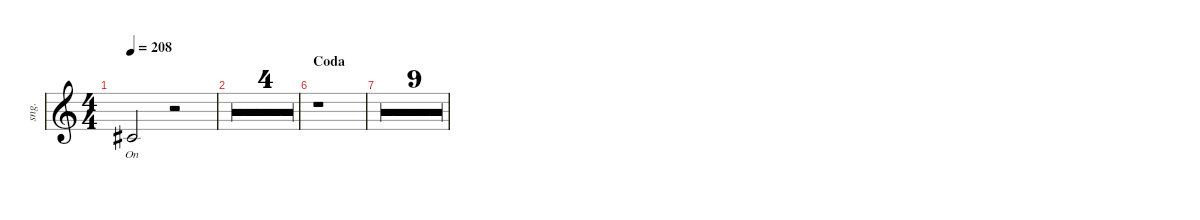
\defaultSystemsLayout 4
\hideDynamics
\bracketExtendMode nobrackets
\otherSystemsTrackNameOrientation horizontal
\track ("V. Harmony 3" "sng.") {multiBarRest instrument voiceoohs}
\staff {score}
\tuning (Eb4 Bb3 Gb3 Db3 Ab2 Eb2)
\ts (4 4)
\tempo 208
\clef g2
\ks c
3.2{acc #}.2{lyrics (0 "On") lyrics (1 "") lyrics (2 "") lyrics (3 "") lyrics (4 "") dy mf beam Up} r.2{beam Up} |
r.1{beam Down} |
r.1{beam Down} |
r.1{beam Down} |
r.1{beam Down} |
\section ("" "Coda")
r.1{beam Down} |
r.1{beam Down} |
r.1{beam Down} |
r.1{beam Down} |
r.1{beam Down} |
r.1{beam Down} |
r.1{beam Down} |
r.1{beam Down} |
r.1{beam Down} |
r.1{beam Down}
